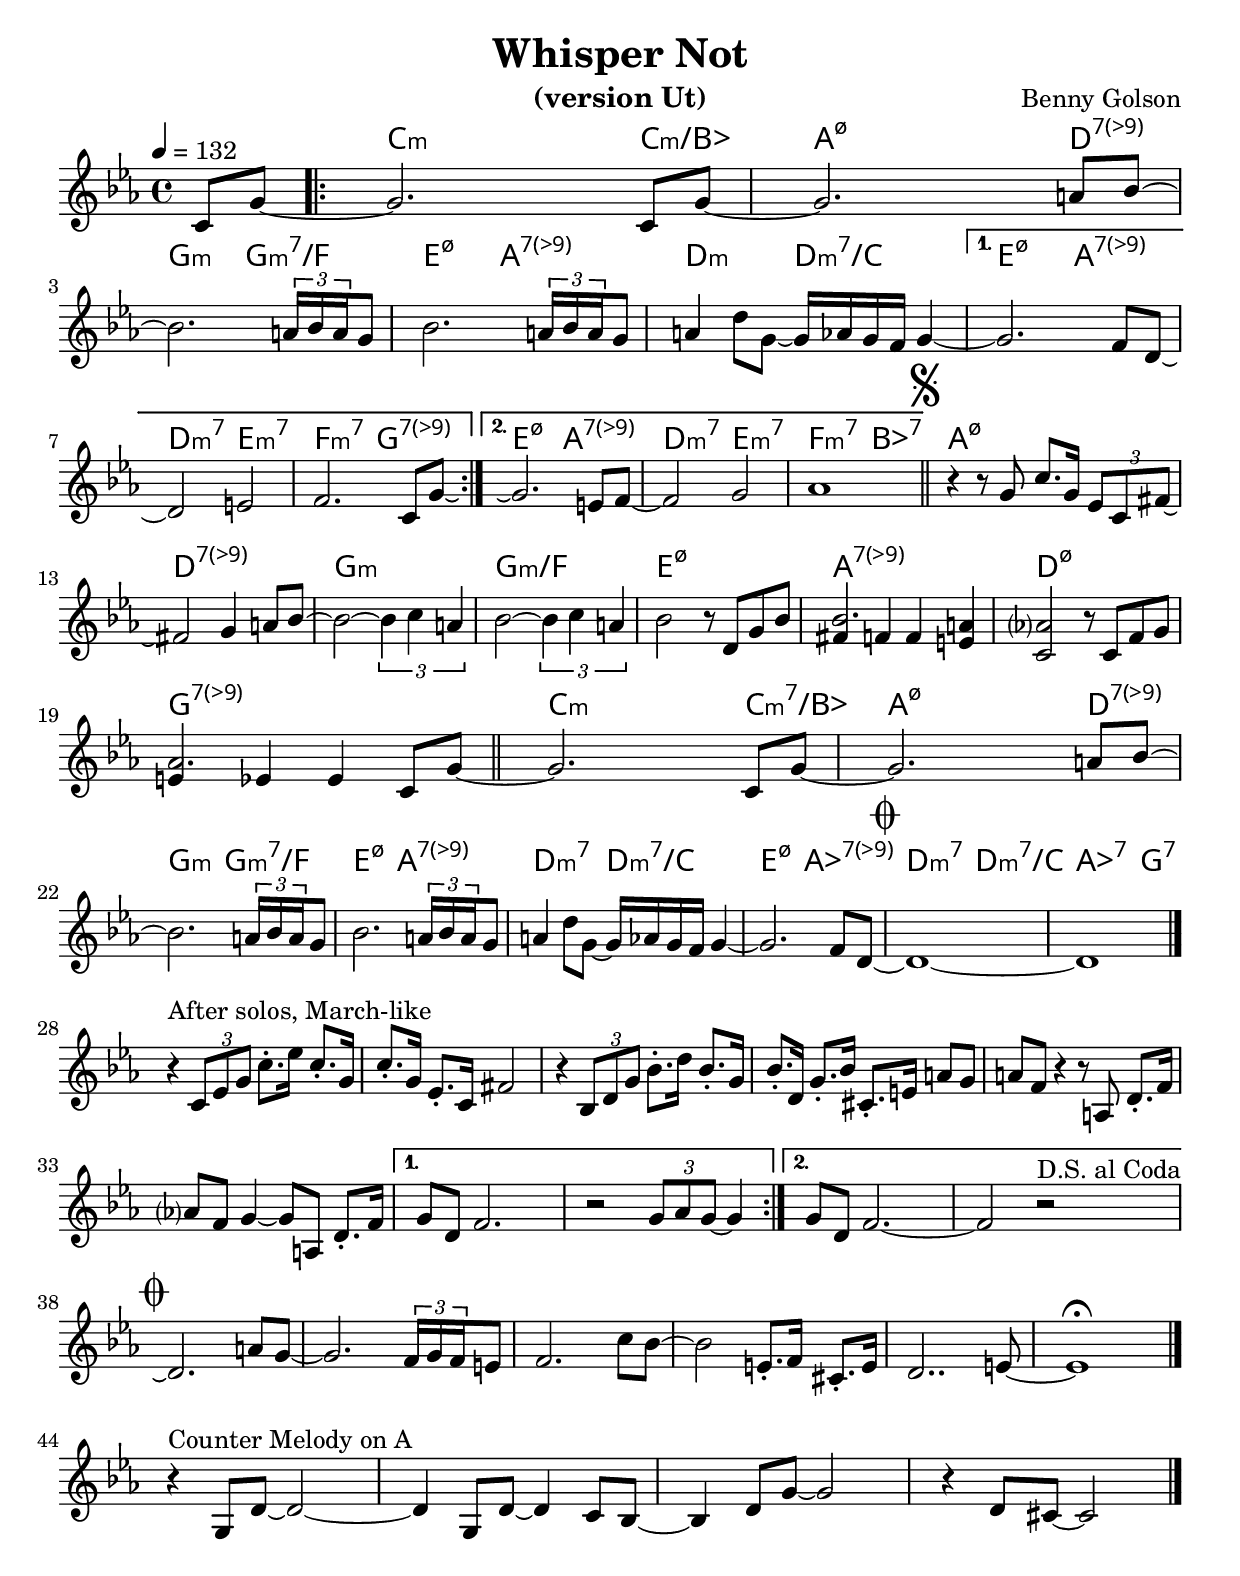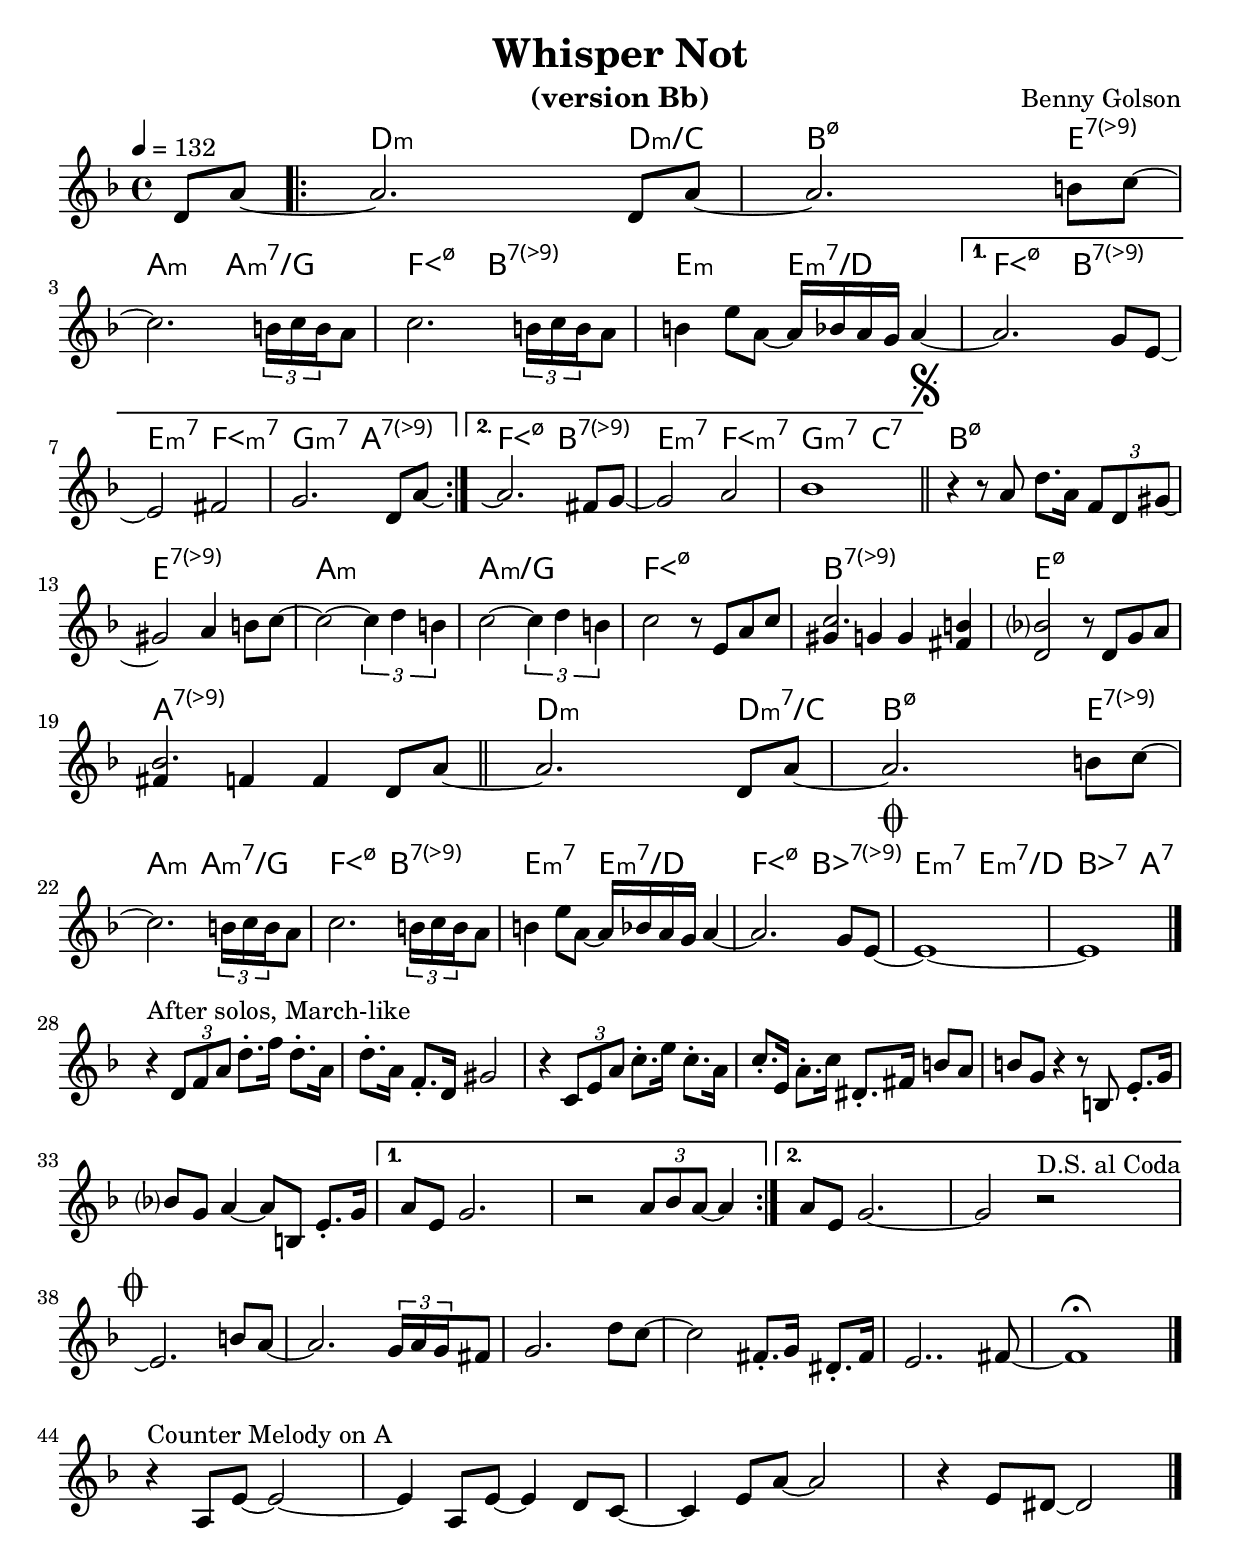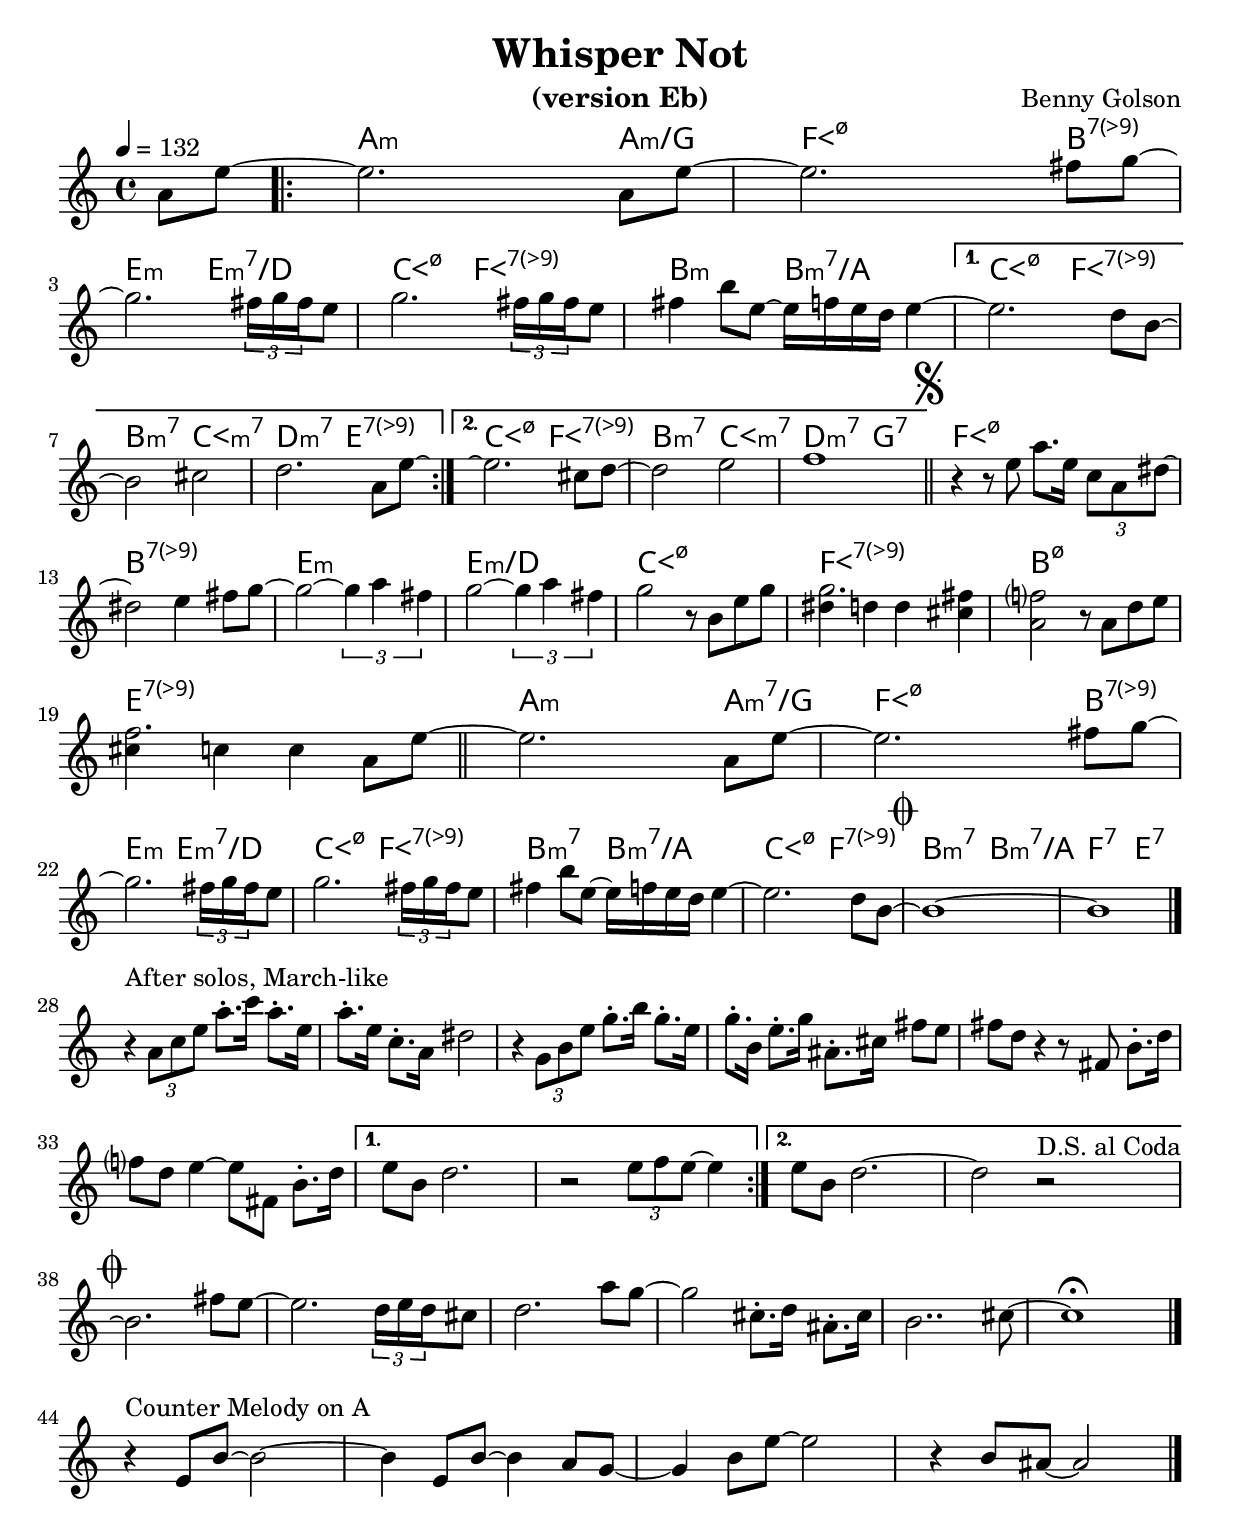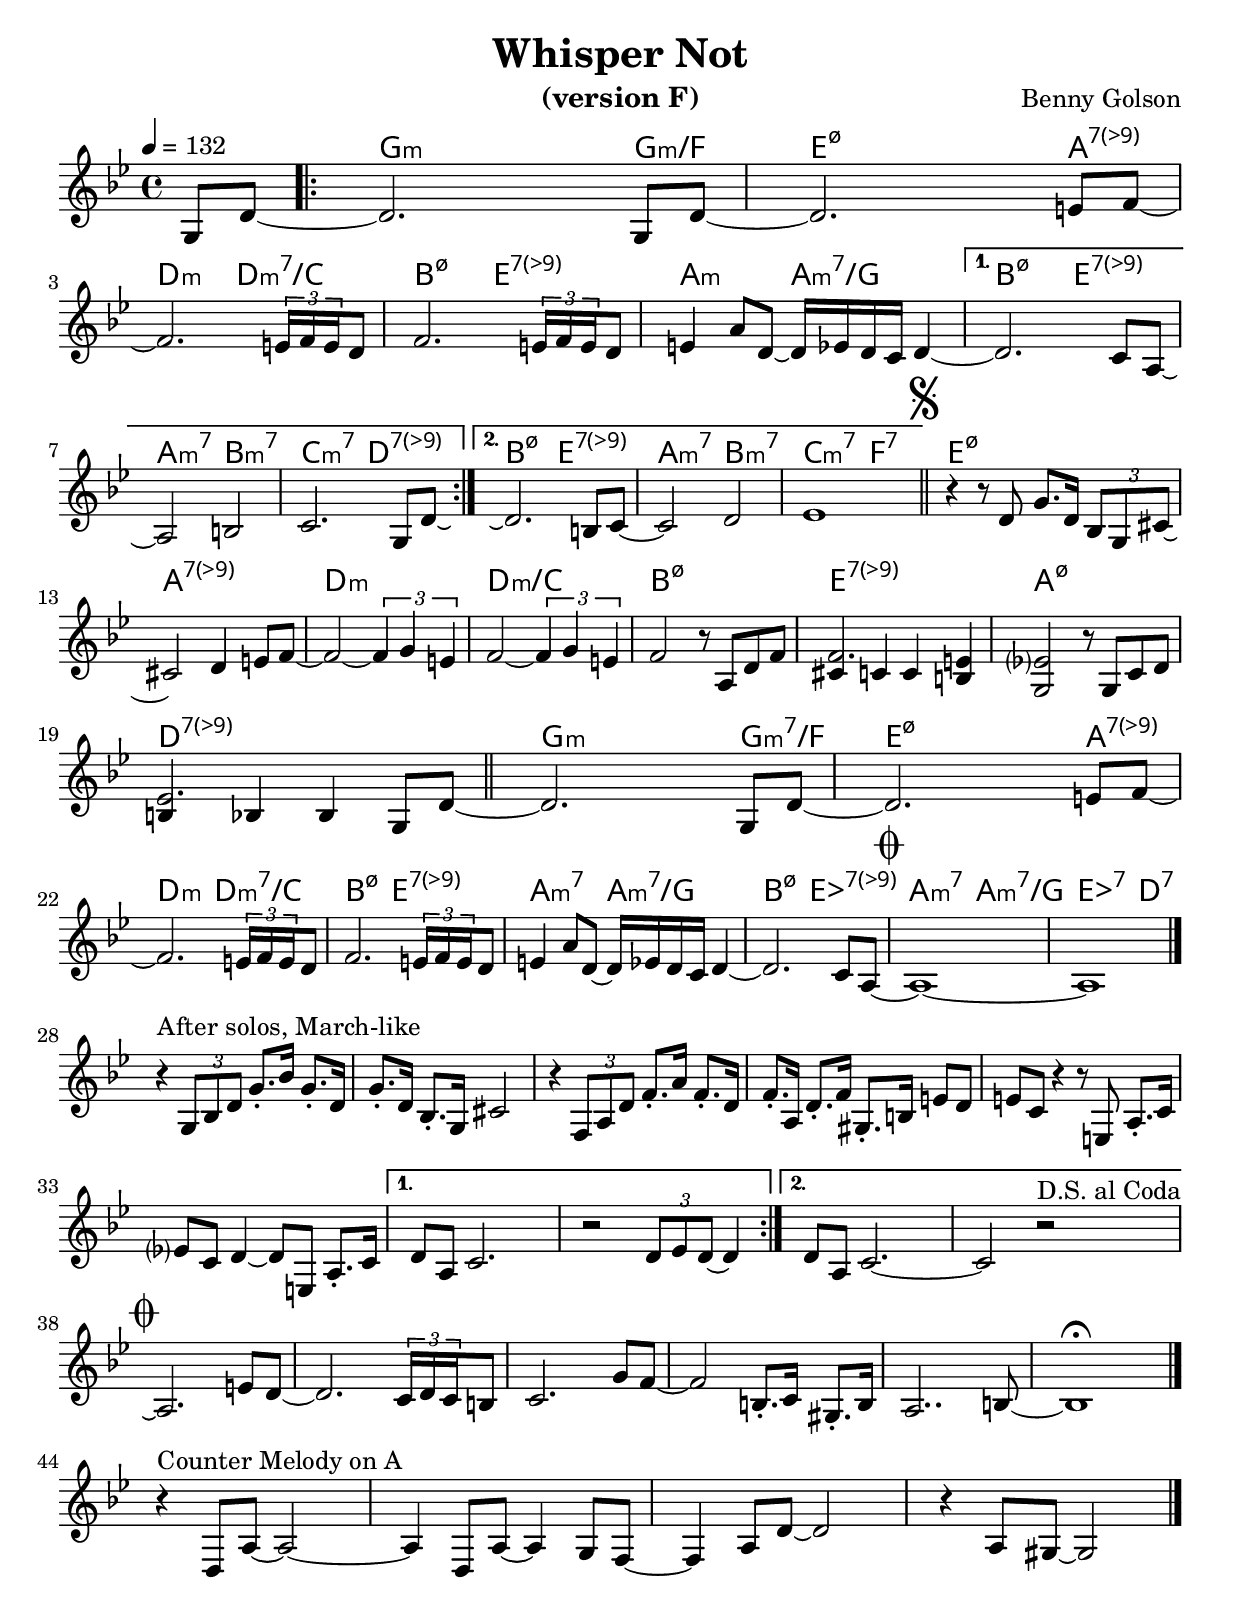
% Created on Mon Sep 20 15:23:38 CEST 2010
\version "2.22.0"

#(set-global-staff-size 22)
#(set-default-paper-size "a4")

\include "utils/AccordsJazzDefs.ly"

\paper { indent = 0\cm} 

\header {
	title = "Whisper Not" 
 	composer = "Benny Golson"
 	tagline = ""

}


accords = \chords {
	\partial 4 s4
	\repeat volta 2 {c2.:m c4:m/bes
	a2.:m7.5- d4:7.9-
	g2:m g:m7/f
	e:m7.5- a:7.9-
	d:m d:m7/c
	}
	\alternative {{e:m7.5- a:7.9-
	d:m7 e:m7 f:m7 g:7.9-}{e:m7.5- a:7.9-
	d:m7 e:m7 f:m7 bes:7}}
	a1:m7.5- d:7.9-
	g:m g:m/f
	e:m7.5- a:7.9-
	d:m7.5- g:7.9-
	c2.:m c4:m7/bes
	a2.:m7.5- d4:7.9-
	g2:m g:m7/f
	e:m7.5- a:7.9-
	d:m7 d:m7/c
        e:m7.5- aes:7.9- d:m7 d:m7/c aes:7 g:7
	%c1:m7.5+.9+ % un accord
	%es:m7 % un deuxiÃƒÆ’Ã‚Â¨me
}

staffViolon = \new Staff {
	\time 4/4
	\tempo 4 = 132 
	\set Staff.midiInstrument = "trumpet"
	\key es \major
	\clef treble
	\accidentalStyle modern-cautionary
	\relative c' { 	
 % Type notes here 
\compressEmptyMeasures
%\set Timing.beamExceptions = #'()
\partial 4 c8 g'~
\repeat volta 2 {
	g2. c,8 g'~ g2. a8 bes~ \break 
	bes2. \tuplet 3/2 {a16 bes a} g8 bes2. \tuplet 3/2 {a16 bes a} g8
	a4 d8 g,~ g16 aes g f g4~
}
\alternative {{g2. f8 d~ d2 e2 f2. c8 g'\laissezVibrer}{g2.\repeatTie e8 f~ f2 g2 aes1}}
\bar "||" \mark \markup { \musicglyph "scripts.segno" }
r4 r8 g c8. g16 \tuplet 3/2 {es8c fis~} fis2 g4 a8 bes~
bes2~ \tuplet 3/2 {bes4 c a} bes2~ \tuplet 3/2 {bes4 c a}
bes2 r8 d, g bes <<{bes2. a4
aes2}{fis4 f f e c2}>> r8 c f g \break  <<{aes2.}{e4 es es}>>
c8 g'~ \bar "||"
	g2. c,8 g'~ g2. a8 bes~ \break 
	bes2. \tuplet 3/2 {a16 bes a} g8 bes2. \tuplet 3/2 {a16 bes a} g8
	a4 d8 g,~ g16 aes g f g4~ g2. f8 d~\mark \markup {\musicglyph "scripts.coda" } d1~ d \bar "|."
%c4^\markup{Essai} cis c cis
%c cis c c
\break
\mark \markup { \column % vspace avant solos si besoin
  { " " 
  " "}
 } 
 \repeat volta 2 {r4^"After solos, March-like"  \tuplet 3/2 {c8 es g} c8.-. es16 c8.-. g16
 	 c8.-. g16 es8.-. c16 fis2
 	 r4 \tuplet 3/2 {bes,8 d g} bes8.-. d16 bes8.-. g16
 	 bes 8.-. d,16 g8.-. bes16 cis,8.-. e16 a8 g
 	 a f r4 r8 a, d8.-. f16 aes8 f g4~ g8 a, d8.-. f16
 }
 \alternative {{g8 d f2. r2 \tuplet 3/2 {g8 aes g~} g4}{g8 d f2.~ f2 r^"D.S. al Coda"}}
 \break
 \mark \markup {\musicglyph "scripts.coda" }d2. \repeatTie a'8 g~ g2. \tuplet 3/2 {f16 g f} e8
 f2. c'8 bes~ bes2 e,8.-. f16 cis8.-. e16 d2.. e8~ e1\fermata \bar "|." \break
r4^"Counter Melody on A" g,8 d'~ d2~ d4 g,8 d'~ d4 c8 bes~ bes4 d8 g~ g2 r4 d8 cis~ cis2 \bar "|." 
	}
}

theme = \staffViolon

\include "utils/books.ly"
